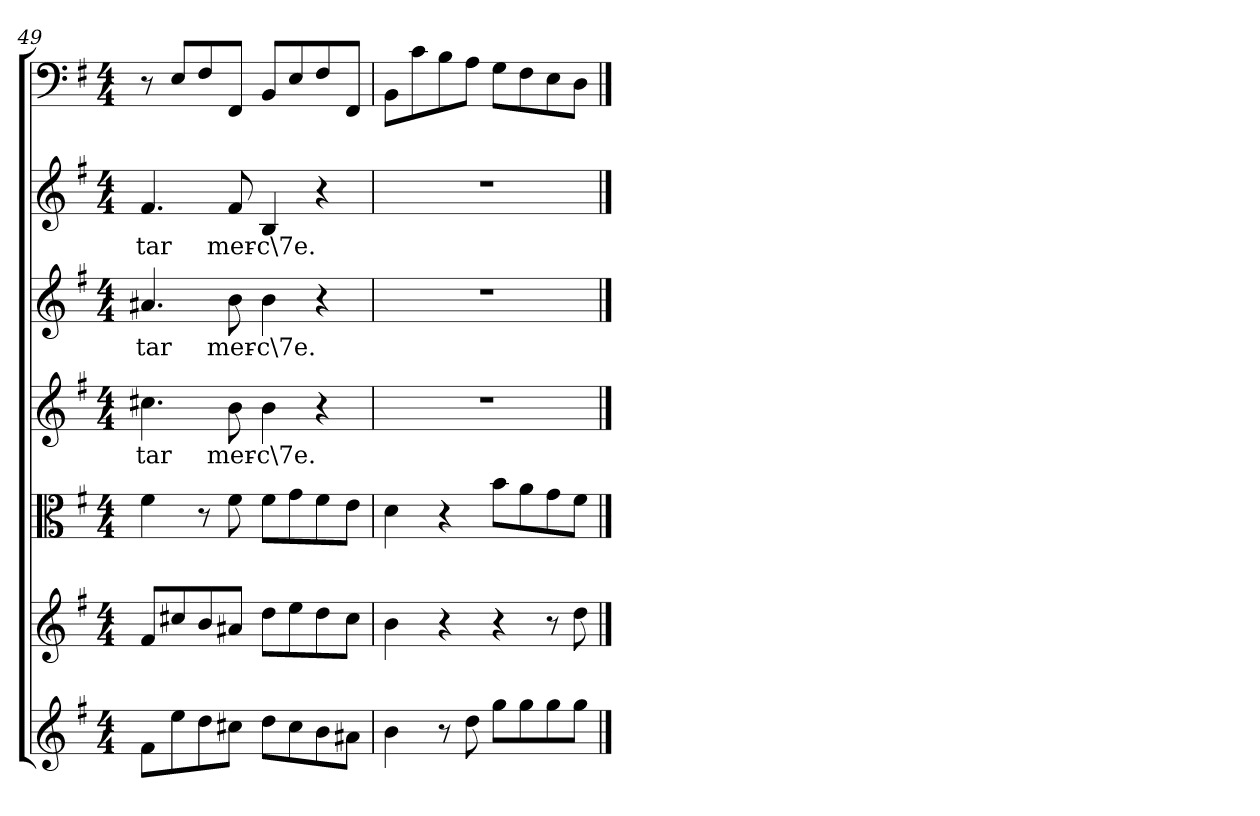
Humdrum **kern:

**kern	**kern	**kern	**kern	**text	**kern	**text	**kern	**text	**kern
*part7	*part6	*part5	*part4	*part4	*part3	*part3	*part2	*part2	*part1
*staff7	*staff6	*staff5	*staff4	*staff4	*staff3	*staff3	*staff2	*staff2	*staff1
*clefG2	*clefG2	*clefC3	*clefG2	*	*clefG2	*	*clefG2	*	*clefF4
*k[f#]	*k[f#]	*k[f#]	*k[f#]	*	*k[f#]	*	*k[f#]	*	*k[f#]
*G:	*G:	*G:	*G:	*	*G:	*	*G:	*	*G:
*M4/4	*M4/4	*M4/4	*M4/4	*	*M4/4	*	*M4/4	*	*M4/4
=49	=49	=49	=49	=49	=49	=49	=49	=49	=49
8f#\L	8f#/L	4f#\	4.cc#X\	-tar	4.a#X/	-tar	4.f#/	-tar	8r
8ee\	8cc#X/	.	.	.	.	.	.	.	8E/L
8dd\	8b/	8r	.	.	.	.	.	.	8F#/
8cc#X\J	8a#X/J	8f#\	8b\	mer-	8b\	mer-	8f#/	mer-	8FF#/J
8dd\L	8dd\L	8f#\L	4b\	-c\7e.	4b\	-c\7e.	4B/	-c\7e.	8BB/L
8cc#\	8ee\	8g\	.	.	.	.	.	.	8E/
8b\	8dd\	8f#\	4r	.	4r	.	4r	.	8F#/
8a#X\J	8cc#\J	8e\J	.	.	.	.	.	.	8FF#/J
=50	=50	=50	=50	=50	=50	=50	=50	=50	=50
4b\	4b\	4d\	1r	.	1r	.	1r	.	8BB\L
.	.	.	.	.	.	.	.	.	8c\
8r	4r	4r	.	.	.	.	.	.	8B\
8dd\	.	.	.	.	.	.	.	.	8A\J
8gg\L	4r	8b\L	.	.	.	.	.	.	8G\L
8gg\	.	8a\	.	.	.	.	.	.	8F#\
8gg\	8r	8g\	.	.	.	.	.	.	8E\
8gg\J	8dd\	8f#\J	.	.	.	.	.	.	8D\J
==	==	==	==	==	==	==	==	==	==
*-	*-	*-	*-	*-	*-	*-	*-	*-	*-
